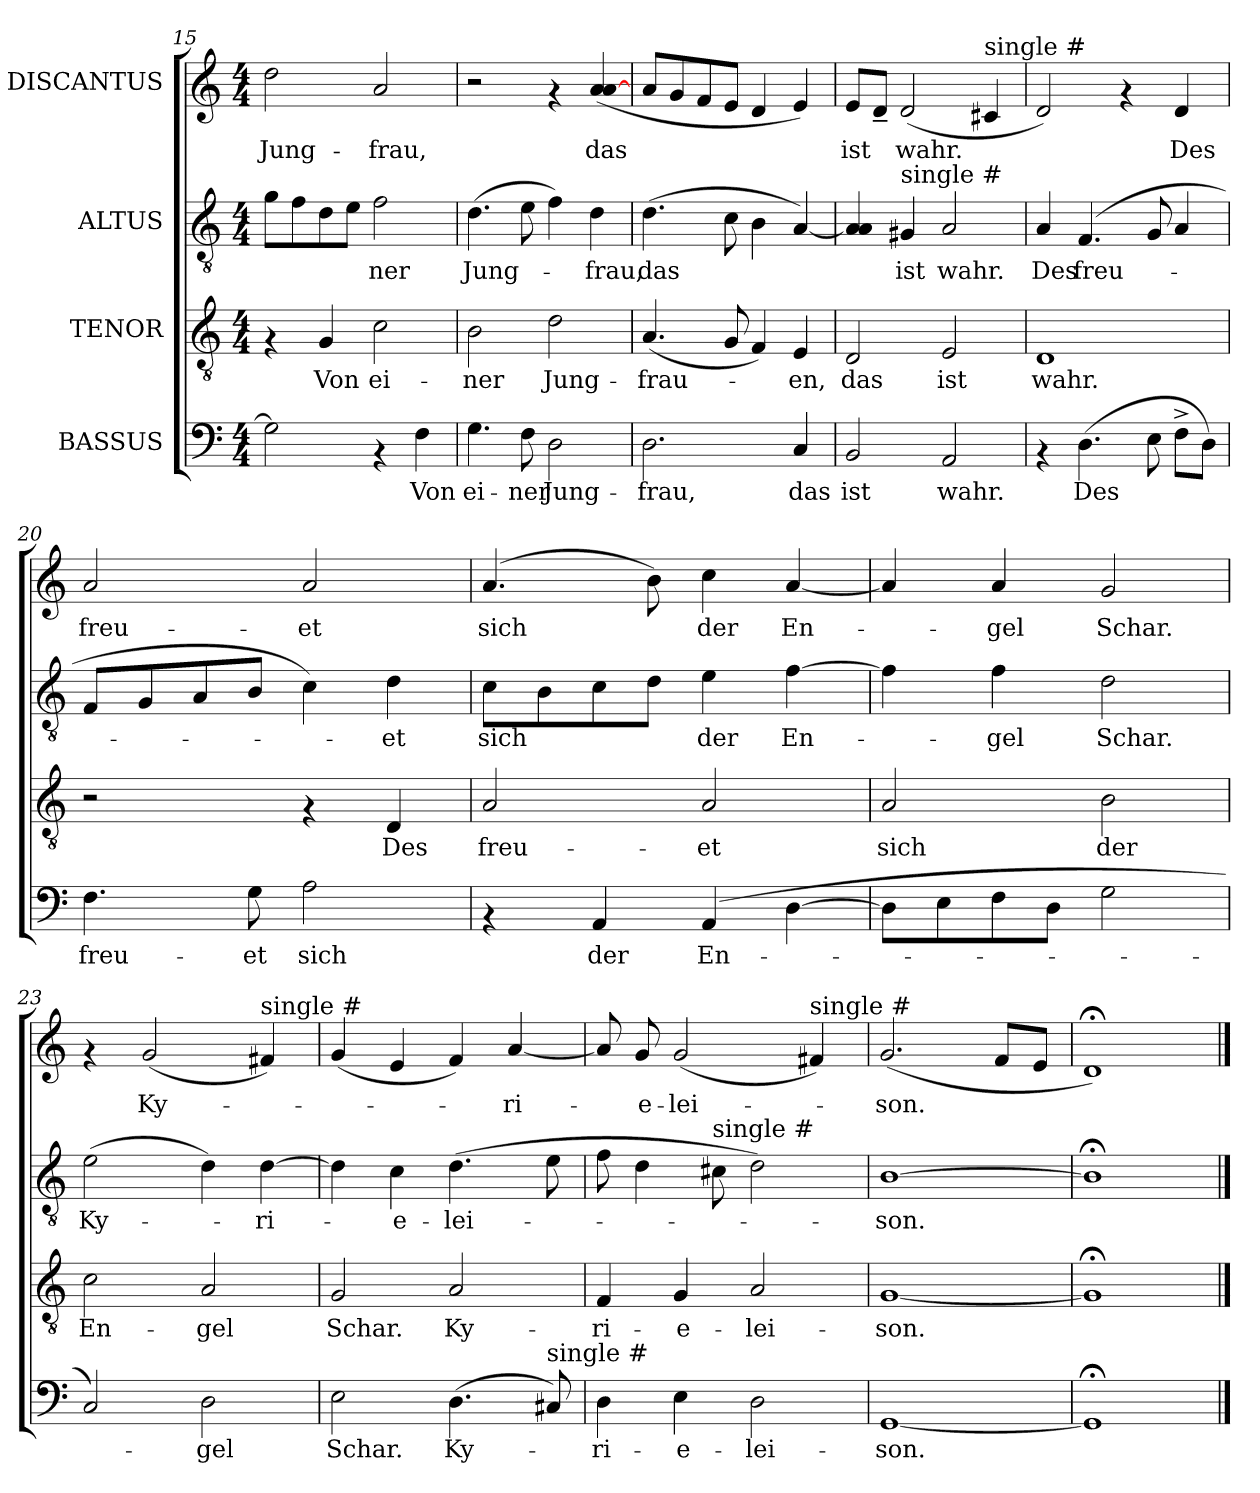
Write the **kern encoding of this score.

**kern	**text	**kern	**text	**kern	**text	**kern	**text
*part4	*part4	*part3	*part3	*part2	*part2	*part1	*part1
*staff4	*staff4	*staff3	*staff3	*staff2	*staff2	*staff1	*staff1
*I"BASSUS	*	*I"TENOR	*	*I"ALTUS	*	*I"DISCANTUS	*
*clefF4	*	*clefGv2	*	*clefGv2	*	*clefG2	*
*k[]	*	*k[]	*	*k[]	*	*k[]	*
*C:	*	*C:	*	*C:	*	*C:	*
*M4/4	*	*M4/4	*	*M4/4	*	*M4/4	*
=15	=15	=15	=15	=15	=15	=15	=15
!	!	!	!	!	!	!	!LO:LY:b
2G\]	.	4rF	.	8g\L	.	2dd\	Jung-
.	.	.	.	8f\	.	.	.
!	!	!	!LO:LY:b	!	!	!	!
.	.	4G/	Von	8d\	.	.	.
.	.	.	.	8e\J	.	.	.
!	!	!	!LO:LY:b	!	!LO:LY:b	!	!LO:LY:b
4rAA	.	2c\	ei-	2f\	-ner	2a/	-frau,
!	!LO:LY:b	!	!	!	!	!	!
4F\	Von	.	.	.	.	.	.
=16	=16	=16	=16	=16	=16	=16	=16
!	!LO:LY:b	!	!LO:LY:b	!	!LO:LY:b	!	!
4.G\	ei-	2B\	-ner	(>4.d\	Jung-	2r	.
!	!LO:LY:b	!	!	!	!	!	!
8F\	-ner	.	.	8e\	.	.	.
!	!LO:LY:b	!	!LO:LY:b	!	!	!	!
2D\	Jung-	2d\	Jung-	4f\)	.	4rf	.
!	!	!	!	!	!LO:LY:b	!	!LO:LY:b
.	.	.	.	4d\	-frau,	(<4a/ [<4a/	das
=17	=17	=17	=17	=17	=17	=17	=17
!	!LO:LY:b	!	!LO:LY:b	!	!LO:LY:b	!	!
2.D\	-frau,	(<4.A/	-frau-	(>4.d\	das	8a/L	.
.	.	.	.	.	.	8g/	.
.	.	.	.	.	.	8f/	.
.	.	8G/	.	8c\	.	8e/J	.
.	.	4F/)	.	4B\	.	4d/	.
!	!LO:LY:b	!	!LO:LY:b	!	!	!	!
4C/	das	4E/	-en,	[<4A/)	.	4e/)	.
!!LO:LB:g=z
=18	=18	=18	=18	=18	=18	=18	=18
!	!LO:LY:b	!	!LO:LY:b	!	!	!	!LO:LY:b
2BB/	ist	2D/	das	4A/] 4A/	.	8e/L	ist
.	.	.	.	.	.	8d~</J	.
!	!	!	!	!LO:TX:a:t=single #	!	!	!
!	!	!	!	!	!LO:LY:b	!	!LO:LY:b
.	.	.	.	4G#/	ist	(<2d/	wahr.
!	!LO:LY:b	!	!LO:LY:b	!	!LO:LY:b	!	!
2AA/	wahr.	2E/	ist	2A/	wahr.	.	.
!	!	!	!	!	!	!LO:TX:a:t=single #	!
.	.	.	.	.	.	4c#/	.
=19	=19	=19	=19	=19	=19	=19	=19
!	!	!	!LO:LY:b	!	!LO:LY:b	!	!
4rAA	.	1D	wahr.	4A/	Des	2d/)	.
!	!LO:LY:b	!	!	!	!LO:LY:b	!	!
(>4.D\	Des	.	.	(4.F/	freu-	.	.
.	.	.	.	.	.	4rf	.
8E\	.	.	.	8G/	.	.	.
!	!	!	!	!	!	!	!LO:LY:b
8F^>\L	.	.	.	4A/	.	4d/	Des
8D\J)	.	.	.	.	.	.	.
=20	=20	=20	=20	=20	=20	=20	=20
!	!LO:LY:b	!	!	!	!	!	!LO:LY:b
4.F\	freu-	2r	.	8F/L	.	2a/	freu-
.	.	.	.	8G/	.	.	.
.	.	.	.	8A/	.	.	.
!	!LO:LY:b	!	!	!	!	!	!
8G\	-et	.	.	8B/J	.	.	.
!	!LO:LY:b	!	!	!	!	!	!LO:LY:b
2A\	sich	4rF	.	4c\)	.	2a/	-et
!	!	!	!LO:LY:b	!	!LO:LY:b	!	!
.	.	4D/	Des	4d\	-et	.	.
=21	=21	=21	=21	=21	=21	=21	=21
!	!	!	!LO:LY:b	!	!LO:LY:b	!	!LO:LY:b
4rAA	.	2A/	freu-	8c\L	sich	(4.a/	sich
.	.	.	.	8B\	.	.	.
!	!LO:LY:b	!	!	!	!	!	!
4AA/	der	.	.	8c\	.	.	.
.	.	.	.	8d\J	.	8b\)	.
!	!LO:LY:b	!	!LO:LY:b	!	!LO:LY:b	!	!LO:LY:b
(4AA/	En-	2A/	-et	4e\	der	4cc\	der
!	!	!	!	!	!LO:LY:b	!	!LO:LY:b
[>4D\	.	.	.	[>4f\	En-	[<4a/	En-
=22	=22	=22	=22	=22	=22	=22	=22
!	!	!	!LO:LY:b	!	!	!	!
8D\L]	.	2A/	sich	4f\]	.	4a/]	.
8E\	.	.	.	.	.	.	.
!	!	!	!	!	!LO:LY:b	!	!LO:LY:b
8F\	.	.	.	4f\	-gel	4a/	-gel
8D\J	.	.	.	.	.	.	.
!	!	!	!LO:LY:b	!	!LO:LY:b	!	!LO:LY:b
2G\	.	2B\	der	2d\	Schar.	2g/	Schar.
=23	=23	=23	=23	=23	=23	=23	=23
!	!	!	!LO:LY:b	!	!LO:LY:b	!	!
2C/)	.	2c\	En-	(>2e\	Ky-	4rf	.
!	!	!	!	!	!	!	!LO:LY:b
.	.	.	.	.	.	(<2g/	Ky-
!	!LO:LY:b	!	!LO:LY:b	!	!	!	!
2D\	-gel	2A/	-gel	4d\)	.	.	.
!	!	!	!	!	!	!LO:TX:a:t=single #	!
!	!	!	!	!	!LO:LY:b	!	!
.	.	.	.	[<4d\	-ri-	4f#/)	.
!!LO:PB:g=z
=24	=24	=24	=24	=24	=24	=24	=24
!	!LO:LY:b	!	!LO:LY:b	!	!	!	!
2E\	Schar.	2G/	Schar.	4d\]	.	(<4g/	.
!	!	!	!	!	!LO:LY:b	!	!
.	.	.	.	4c\	-e-	4e/	.
!	!LO:LY:b	!	!LO:LY:b	!	!LO:LY:b	!	!
(>4.D\	Ky-	2A/	Ky-	(>4.d\	-lei-	4f/)	.
!	!	!	!	!	!	!	!LO:LY:b
.	.	.	.	.	.	[<4a/	-ri-
!LO:TX:a:t=single #	!	!	!	!	!	!	!
8C#/)	.	.	.	8e\	.	.	.
=25	=25	=25	=25	=25	=25	=25	=25
!	!LO:LY:b	!	!LO:LY:b	!	!	!	!
4D\	-ri-	4F/	-ri-	8f\	.	8a/]	.
!	!	!	!	!	!	!	!LO:LY:b
.	.	.	.	4d\	.	8g/	-e-
!	!LO:LY:b	!	!LO:LY:b	!	!	!	!LO:LY:b
4E\	-e-	4G/	-e-	.	.	(<2g/	-lei-
!	!	!	!	!LO:TX:a:t=single #	!	!	!
.	.	.	.	8c#\	.	.	.
!	!LO:LY:b	!	!LO:LY:b	!	!	!	!
2D\	-lei-	2A/	-lei-	2d\)	.	.	.
!	!	!	!	!	!	!LO:TX:a:t=single #	!
.	.	.	.	.	.	4f#/)	.
=26	=26	=26	=26	=26	=26	=26	=26
!	!LO:LY:b	!	!LO:LY:b	!	!LO:LY:b	!	!LO:LY:b
[<1GG	-son.	[<1G	-son.	[>1B	-son.	(<2.g/	-son.
.	.	.	.	.	.	8f/L	.
.	.	.	.	.	.	8e/J	.
=27	=27	=27	=27	=27	=27	=27	=27
1GG;]	.	1G;]	.	1B;<]	.	1d;)	.
==	==	==	==	==	==	==	==
*-	*-	*-	*-	*-	*-	*-	*-
